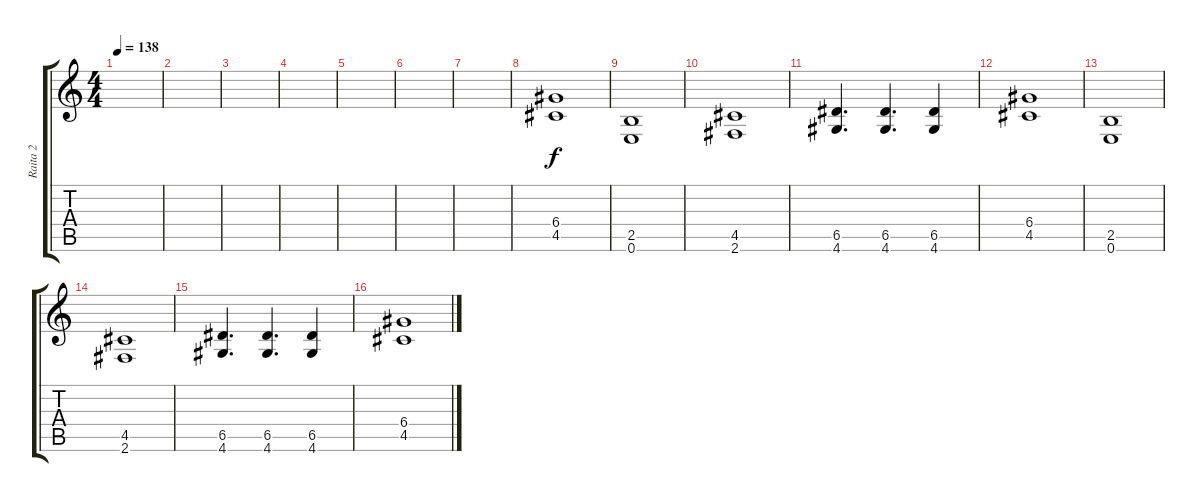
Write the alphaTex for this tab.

\track ("Raita 2" "Raita 2") {instrument distortionguitar}
\staff {score tabs}
\tuning (E4 B3 G3 D3 A2 E2) {hide}
\ts (4 4)
\tempo 138
\clef g2
\ks c
|
|
|
|
|
|
|
(6.4 4.5).1 |
(2.5 0.6).1 |
(4.5 2.6).1 |
(6.5 4.6).4{d} (6.5 4.6).4{d} (6.5 4.6).4 |
(6.4 4.5).1 |
(2.5 0.6).1 |
(4.5 2.6).1 |
(6.5 4.6).4{d} (6.5 4.6).4{d} (6.5 4.6).4 |
(6.4 4.5).1
